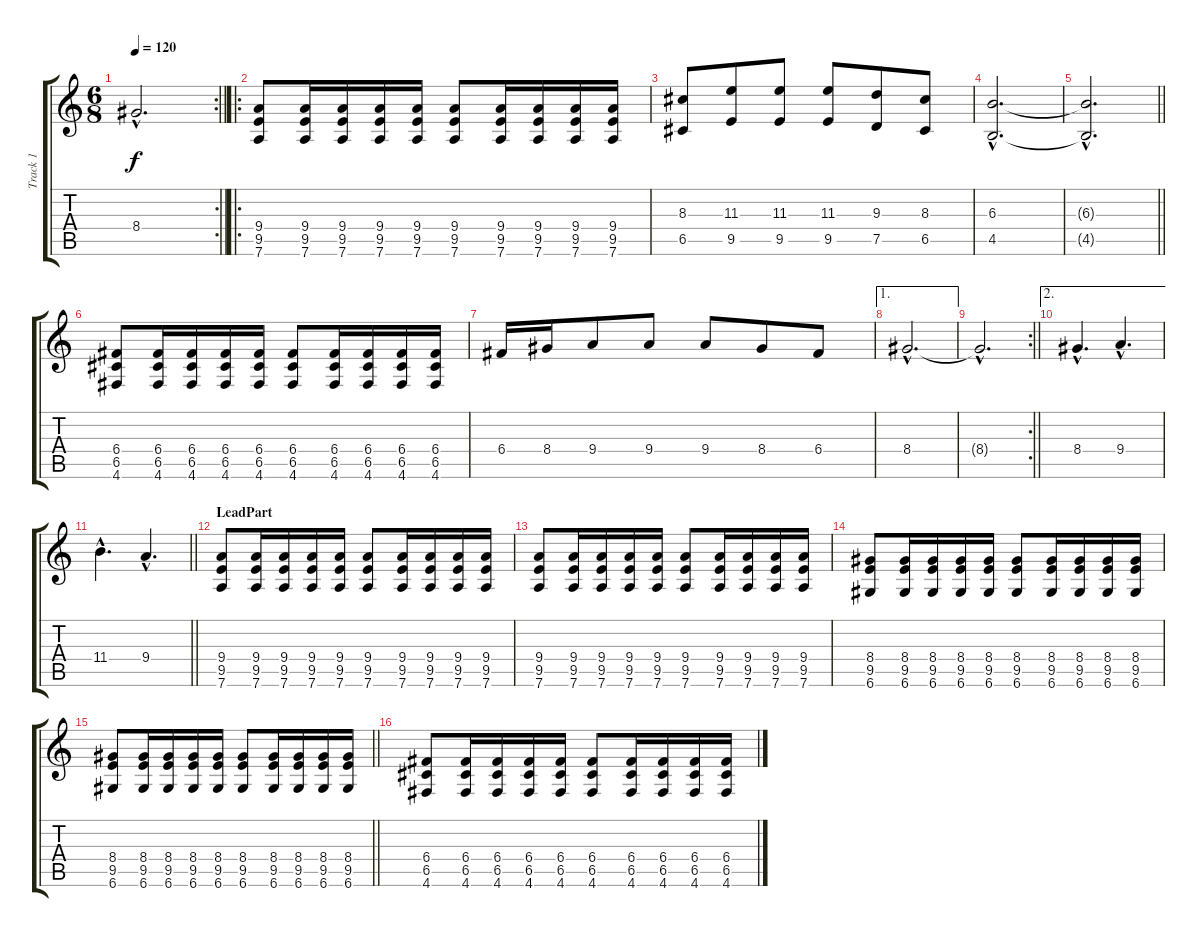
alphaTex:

\track ("Track 1" "Track 1") {instrument acousticguitarnylon}
\staff {score tabs}
\tuning (D4 A3 F3 C3 G2 D2) {hide}
\rc 2
\ts (6 8)
\tempo 120
\clef g2
\barLineRight lightlight
\ks c
8.4{hac t}.2{d dy f} |
\ro
(9.4 9.5 7.6).8 (9.4 9.5 7.6).16 (9.4 9.5 7.6).16 (9.4 9.5 7.6).16 (9.4 9.5 7.6).16 (9.4 9.5 7.6).8 (9.4 9.5 7.6).16 (9.4 9.5 7.6).16 (9.4 9.5 7.6).16 (9.4 9.5 7.6).16 |
(8.3 6.5).8 (11.3 9.5).8 (11.3 9.5).8 (11.3 9.5).8 (9.3 7.5).8 (8.3 6.5).8 |
(6.3{hac} 4.5{hac}).2{d} |
\barLineRight lightlight
(6.3{hac t} 4.5{hac t}).2{d} |
(6.4 6.5 4.6).8 (6.4 6.5 4.6).16 (6.4 6.5 4.6).16 (6.4 6.5 4.6).16 (6.4 6.5 4.6).16 (6.4 6.5 4.6).8 (6.4 6.5 4.6).16 (6.4 6.5 4.6).16 (6.4 6.5 4.6).16 (6.4 6.5 4.6).16 |
6.4.16 8.4.16 9.4.8 9.4.8 9.4.8 8.4.8 6.4.8 |
\ae 1
8.4{hac}.2{d} |
\rc 2
\barLineRight lightlight
8.4{hac t}.2{d} |
\ae 2
8.4{hac}.4{d} 9.4{hac}.4{d} |
\barLineRight lightlight
11.4{hac}.4{d} 9.4{hac}.4{d} |
\section ("" "LeadPart")
(9.4 9.5 7.6).8 (9.4 9.5 7.6).16 (9.4 9.5 7.6).16 (9.4 9.5 7.6).16 (9.4 9.5 7.6).16 (9.4 9.5 7.6).8 (9.4 9.5 7.6).16 (9.4 9.5 7.6).16 (9.4 9.5 7.6).16 (9.4 9.5 7.6).16 |
(9.4 9.5 7.6).8 (9.4 9.5 7.6).16 (9.4 9.5 7.6).16 (9.4 9.5 7.6).16 (9.4 9.5 7.6).16 (9.4 9.5 7.6).8 (9.4 9.5 7.6).16 (9.4 9.5 7.6).16 (9.4 9.5 7.6).16 (9.4 9.5 7.6).16 |
(8.4 9.5 6.6).8 (8.4 9.5 6.6).16 (8.4 9.5 6.6).16 (8.4 9.5 6.6).16 (8.4 9.5 6.6).16 (8.4 9.5 6.6).8 (8.4 9.5 6.6).16 (8.4 9.5 6.6).16 (8.4 9.5 6.6).16 (8.4 9.5 6.6).16 |
\barLineRight lightlight
(8.4 9.5 6.6).8 (8.4 9.5 6.6).16 (8.4 9.5 6.6).16 (8.4 9.5 6.6).16 (8.4 9.5 6.6).16 (8.4 9.5 6.6).8 (8.4 9.5 6.6).16 (8.4 9.5 6.6).16 (8.4 9.5 6.6).16 (8.4 9.5 6.6).16 |
(6.4 6.5 4.6).8 (6.4 6.5 4.6).16 (6.4 6.5 4.6).16 (6.4 6.5 4.6).16 (6.4 6.5 4.6).16 (6.4 6.5 4.6).8 (6.4 6.5 4.6).16 (6.4 6.5 4.6).16 (6.4 6.5 4.6).16 (6.4 6.5 4.6).16
